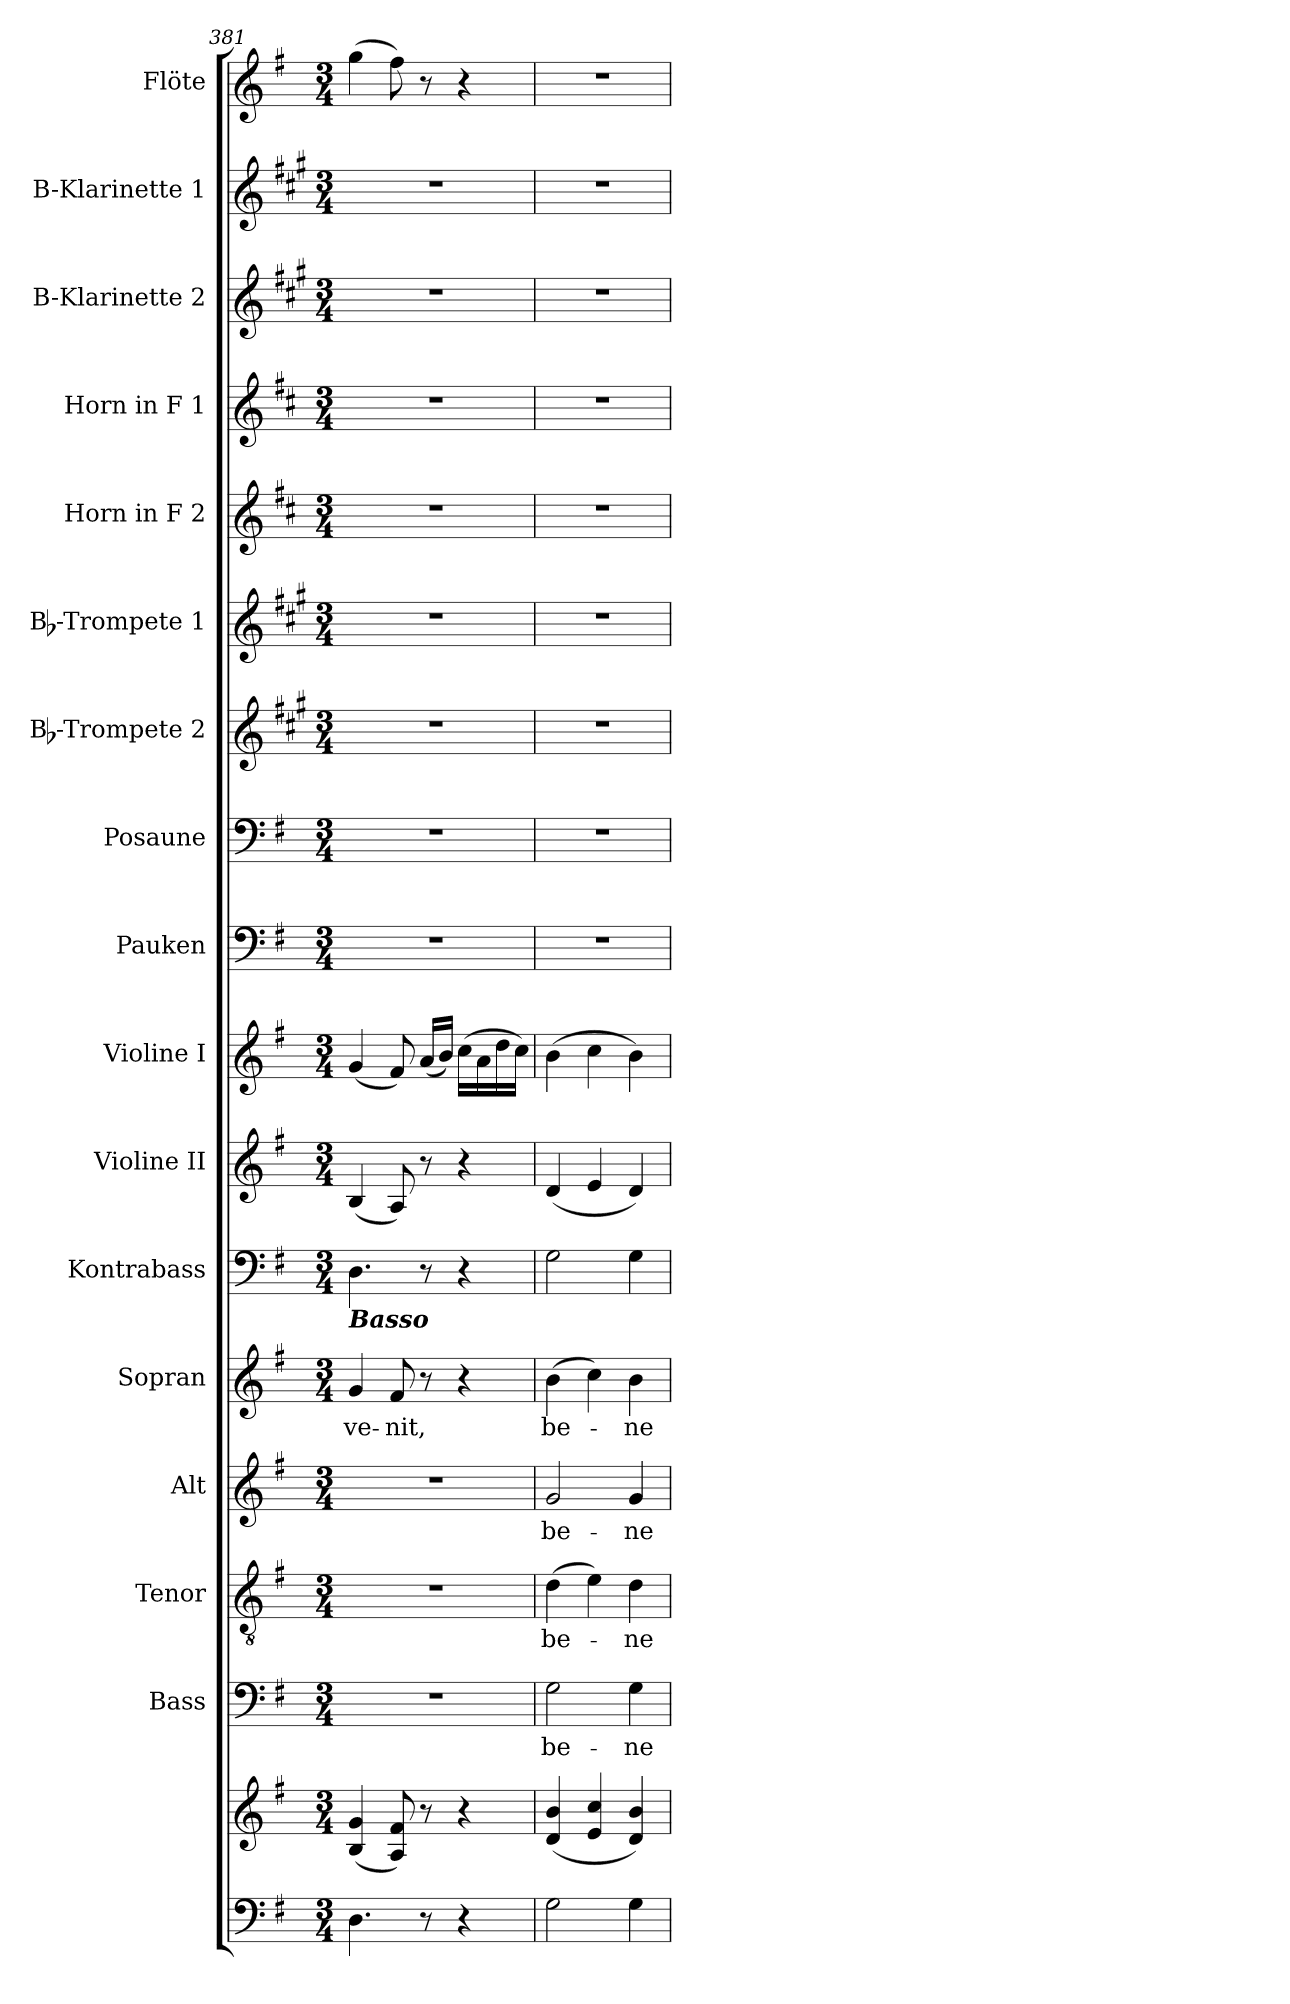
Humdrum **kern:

**kern	**kern	**kern	**text	**kern	**text	**kern	**text	**kern	**text	**kern	**kern	**kern	**kern	**kern	**kern	**kern	**kern	**kern	**kern	**kern	**kern
*part17	*part17	*part16	*part16	*part15	*part15	*part14	*part14	*part13	*part13	*part12	*part11	*part10	*part9	*part8	*part7	*part6	*part5	*part4	*part3	*part2	*part1
*staff18	*staff17	*staff16	*staff16	*staff15	*staff15	*staff14	*staff14	*staff13	*staff13	*staff12	*staff11	*staff10	*staff9	*staff8	*staff7	*staff6	*staff5	*staff4	*staff3	*staff2	*staff1
*	*	*I"Bass	*	*I"Tenor	*	*I"Alt	*	*I"Sopran	*	*I"Kontrabass	*I"Violine II	*I"Violine I	*I"Pauken	*I"Posaune	*I"Bb-Trompete 2	*I"Bb-Trompete 1	*I"Horn in F 2	*I"Horn in F 1	*I"B-Klarinette 2	*I"B-Klarinette 1	*I"Flöte
*	*	*I'B.	*	*I'T.	*	*I'A.	*	*I'S.	*	*I'Kb.	*I'Vl. II	*I'Vl. I	*I'Pk.	*I'Pos.	*I'Bb Trp. 2	*I'Bb Trp. 1	*I'Hrn. 2	*I'Hrn. 1	*I'B Kl. 2	*I'B Kl. 1	*I'Fl.
*clefF4	*clefG2	*clefF4	*	*clefGv2	*	*clefG2	*	*clefG2	*	*clefF4	*clefG2	*clefG2	*clefF4	*clefF4	*clefG2	*clefG2	*clefG2	*clefG2	*clefG2	*clefG2	*clefG2
*	*	*	*	*	*	*	*	*	*	*ITrd7c12	*	*	*	*	*ITrd1c2	*ITrd1c2	*ITrd4c7	*ITrd4c7	*ITrd1c2	*ITrd1c2	*
*k[f#]	*k[f#]	*k[f#]	*	*k[f#]	*	*k[f#]	*	*k[f#]	*	*k[f#]	*k[f#]	*k[f#]	*k[f#]	*k[f#]	*k[f#]	*k[f#]	*k[f#]	*k[f#]	*k[f#]	*k[f#]	*k[f#]
*G:	*G:	*G:	*	*G:	*	*G:	*	*G:	*	*G:	*G:	*G:	*G:	*G:	*G:	*G:	*G:	*G:	*G:	*G:	*G:
*M3/4	*M3/4	*M3/4	*	*M3/4	*	*M3/4	*	*M3/4	*	*M3/4	*M3/4	*M3/4	*M3/4	*M3/4	*M3/4	*M3/4	*M3/4	*M3/4	*M3/4	*M3/4	*M3/4
=381	=381	=381	=381	=381	=381	=381	=381	=381	=381	=381	=381	=381	=381	=381	=381	=381	=381	=381	=381	=381	=381
!	!	!	!	!	!	!	!	!	!	!LO:TX:b:Bi:t=Basso	!	!	!	!	!	!	!	!	!	!	!
!	!	!	!	!	!	!	!	!	!LO:LY:b	!	!	!	!	!	!	!	!	!	!	!	!
4.D\	(<4B/ 4g/	2.r	.	2.r	.	2.r	.	4g/	ve-	4.DD\	(<4B/	(<4g/	2.r	2.r	2.r	2.r	2.r	2.r	2.r	2.r	(>4gg\
!	!	!	!	!	!	!	!	!	!LO:LY:b	!	!	!	!	!	!	!	!	!	!	!	!
.	8A/ 8f#/)	.	.	.	.	.	.	8f#/	-nit,	.	8A/)	8f#/)	.	.	.	.	.	.	.	.	8ff#\)
8r	8r	.	.	.	.	.	.	8r	.	8r	8r	(<16a/LL	.	.	.	.	.	.	.	.	8r
.	.	.	.	.	.	.	.	.	.	.	.	16b/JJ)	.	.	.	.	.	.	.	.	.
4r	4r	.	.	.	.	.	.	4r	.	4r	4r	(>16cc\LL	.	.	.	.	.	.	.	.	4r
.	.	.	.	.	.	.	.	.	.	.	.	16a\	.	.	.	.	.	.	.	.	.
.	.	.	.	.	.	.	.	.	.	.	.	16dd\	.	.	.	.	.	.	.	.	.
.	.	.	.	.	.	.	.	.	.	.	.	16cc\JJ)	.	.	.	.	.	.	.	.	.
=382	=382	=382	=382	=382	=382	=382	=382	=382	=382	=382	=382	=382	=382	=382	=382	=382	=382	=382	=382	=382	=382
!	!	!	!LO:LY:b	!	!LO:LY:b	!	!LO:LY:b	!	!LO:LY:b	!	!	!	!	!	!	!	!	!	!	!	!
2G\	(<4d/ 4b/	2G\	be-	(>4d\	be-	2g/	be-	(>4b\	be-	2GG\	(<4d/	(>4b\	2.r	2.r	2.r	2.r	2.r	2.r	2.r	2.r	2.r
.	4e/ 4cc/	.	.	4e\)	.	.	.	4cc\)	.	.	4e/	4cc\	.	.	.	.	.	.	.	.	.
!	!	!	!LO:LY:b	!	!LO:LY:b	!	!LO:LY:b	!	!LO:LY:b	!	!	!	!	!	!	!	!	!	!	!	!
4G\	4d/ 4b/)	4G\	-ne-	4d\	-ne-	4g/	-ne-	4b\	-ne-	4GG\	4d/)	4b\)	.	.	.	.	.	.	.	.	.
=	=	=	=	=	=	=	=	=	=	=	=	=	=	=	=	=	=	=	=	=	=
*-	*-	*-	*-	*-	*-	*-	*-	*-	*-	*-	*-	*-	*-	*-	*-	*-	*-	*-	*-	*-	*-
